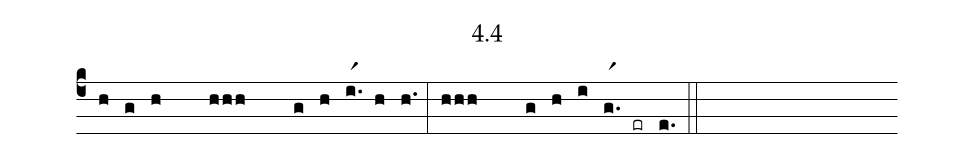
name: 4.4;
%%
(c4) (h)(g)(h//////////) (hhh//////////) (g)(h)(i.r1)(h)(h.) (:) (hhh//////////) (g) (h) (i) (g.r1) (er) (e.) (::)
